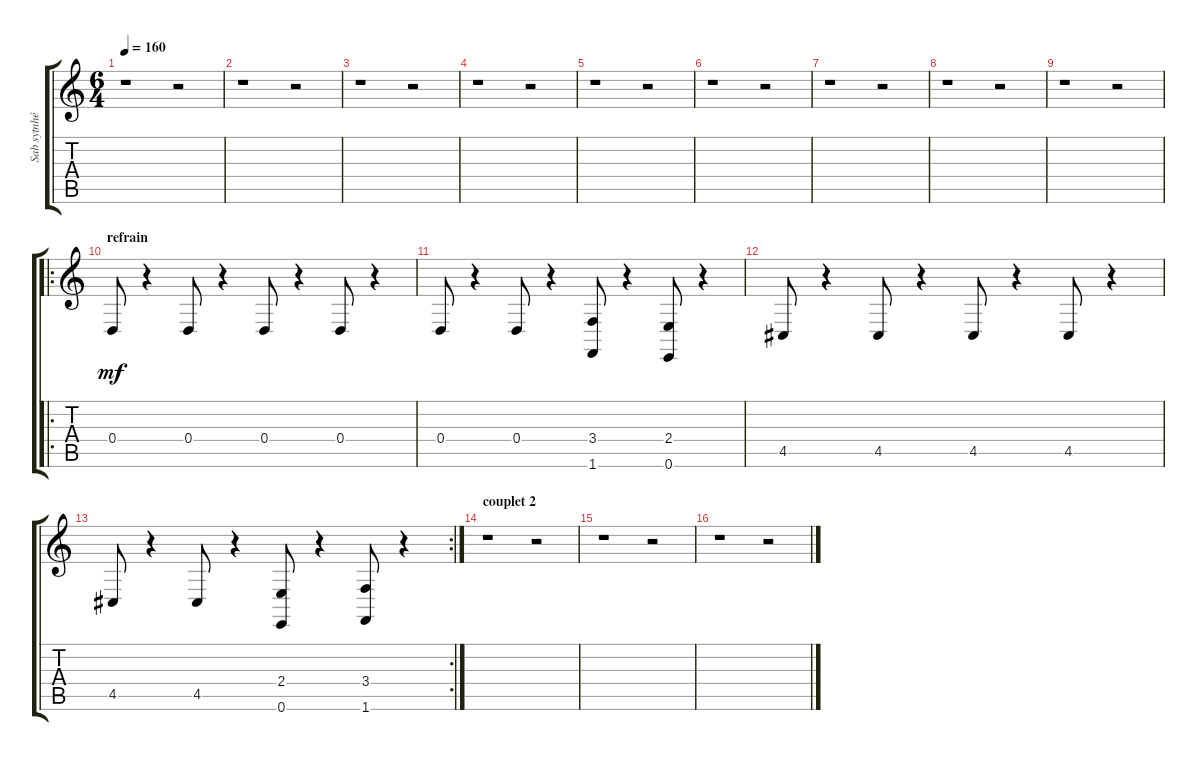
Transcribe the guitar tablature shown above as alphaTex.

\track ("Sab sytnhé_MG" "Sab sytnhé") {instrument stringensemble1}
\staff {score tabs}
\tuning (E4 B3 G3 D3 A2 E2) {hide}
\ts (6 4)
\tempo 160
\clef g2
\ks c
r.1{dy mf} r.2 |
r.1 r.2 |
r.1 r.2 |
r.1 r.2 |
r.1 r.2 |
r.1 r.2 |
r.1 r.2 |
r.1 r.2 |
r.1 r.2 |
\ro
\section ("" "refrain")
0.4.8 r.4 0.4.8 r.4 0.4.8 r.4 0.4.8 r.4 |
0.4.8 r.4 0.4.8 r.4 (3.4 1.6).8 r.4 (2.4 0.6).8 r.4 |
4.5.8 r.4 4.5.8 r.4 4.5.8 r.4 4.5.8 r.4 |
\rc 2
4.5.8 r.4 4.5.8 r.4 (2.4 0.6).8 r.4 (3.4 1.6).8 r.4 |
\section ("" "couplet 2")
r.1 r.2 |
r.1 r.2 |
r.1 r.2
